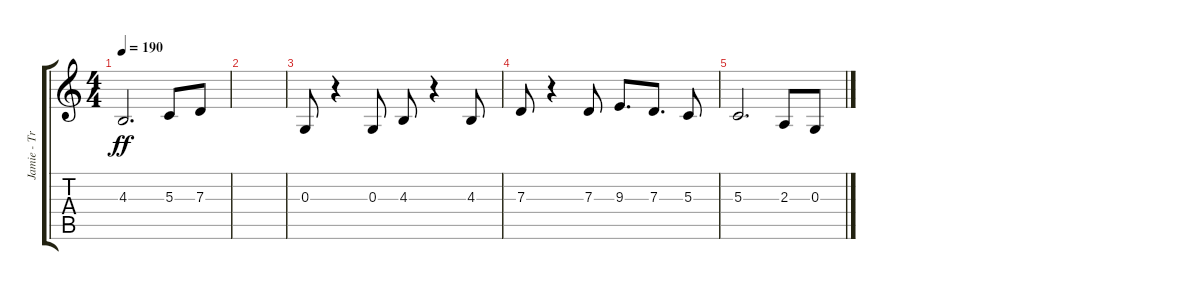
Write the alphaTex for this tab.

\track ("Jamie - Trombone" "Jamie - Tr") {instrument trombone}
\staff {score tabs}
\tuning (E4 B3 G3 D3 A2 E2) {hide}
\ts (4 4)
\tempo 190
\clef g2
\ks c
4.3.2{d dy ff} 5.3.8 7.3.8 |
|
0.3.8 r.4 0.3.8 4.3.8 r.4 4.3.8 |
7.3.8 r.4 7.3.8 9.3.8{d} 7.3.8{d} 5.3.8 |
5.3.2{d} 2.3.8 0.3.8
